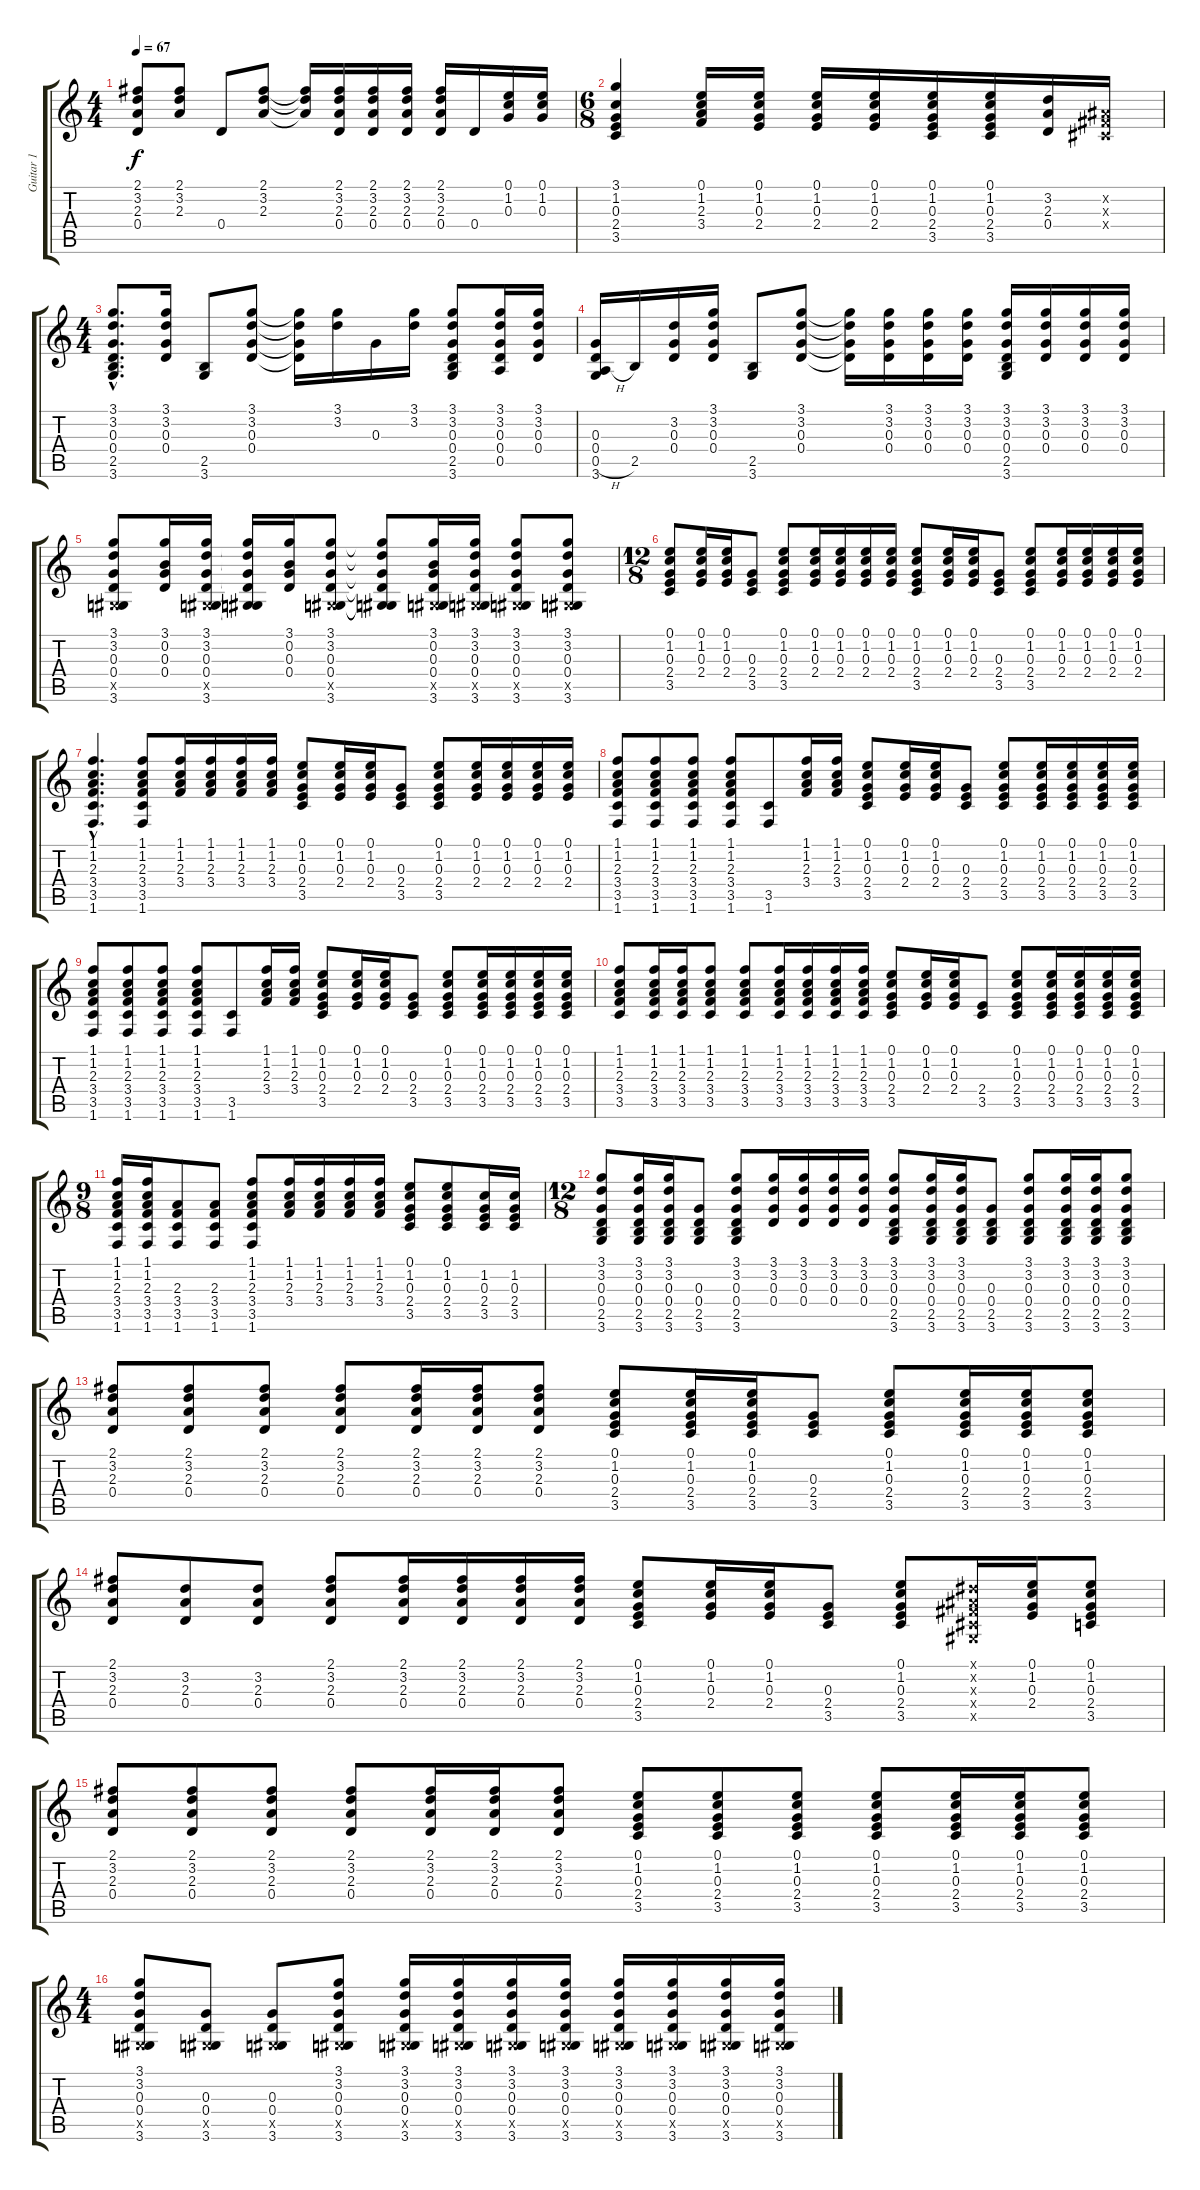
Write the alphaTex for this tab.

\track ("Guitar 1" "Guitar 1") {instrument acousticguitarsteel}
\staff {score tabs}
\tuning (E4 B3 G3 D3 A2 E2) {hide}
\ts (4 4)
\tempo 67
\clef g2
\ks c
(2.1 3.2 2.3 0.4).8{dy f} (2.1 3.2 2.3).8 0.4.8 (2.1 3.2 2.3).8 (2.1{t} 3.2{t} 2.3{t}).16 (2.1 3.2 2.3 0.4).16 (2.1 3.2 2.3 0.4).16 (2.1 3.2 2.3 0.4).16 (2.1 3.2 2.3 0.4).16 0.4.16 (0.1 1.2 0.3).16 (0.1 1.2 0.3).16 |
\ts (6 8)
(3.1 1.2 0.3 2.4 3.5).4 (0.1 1.2 2.3 3.4).16 (0.1 1.2 0.3 2.4).16 (0.1 1.2 0.3 2.4).16 (0.1 1.2 0.3 2.4).16 (0.1 1.2 0.3 2.4 3.5).16 (0.1 1.2 0.3 2.4 3.5).16 (3.2 2.3 0.4).16 (-1.2{x} -1.3{x} -1.4{x}).16 |
\ts (4 4)
(3.1{hac} 3.2{hac} 0.3{hac} 0.4{hac} 2.5{hac} 3.6{hac}).8{d} (3.1 3.2 0.3 0.4).16 (2.5 3.6).8 (3.1 3.2 0.3 0.4).8 (3.1{t} 3.2{t} 0.3{t} 0.4{t}).16 (3.1 3.2).16 0.3.16 (3.1 3.2).16 (3.1 3.2 0.3 0.4 2.5 3.6).8 (3.1 3.2 0.3 0.4 0.5).16 (3.1 3.2 0.3 0.4).16 |
(0.3 0.4 0.5{h} 3.6).16 2.5.16 (3.2 0.3 0.4).16 (3.1 3.2 0.3 0.4).16 (2.5 3.6).8 (3.1 3.2 0.3 0.4).8 (3.1{t} 3.2{t} 0.3{t} 0.4{t}).16 (3.1 3.2 0.3 0.4).16 (3.1 3.2 0.3 0.4).16 (3.1 3.2 0.3 0.4).16 (3.1 3.2 0.3 0.4 2.5 3.6).16 (3.1 3.2 0.3 0.4).16 (3.1 3.2 0.3 0.4).16 (3.1 3.2 0.3 0.4).16 |
(3.1 3.2 0.3 0.4 -1.5{x} 3.6).8 (3.1 0.2 0.3 0.4).16 (3.1 3.2 0.3 0.4 -1.5{x} 3.6).16 (3.1{t} 3.2{t} 0.3{t} 0.4{t} -1.5{t} 3.6{t}).16 (3.1 0.2 0.3 0.4).16 (3.1 3.2 0.3 0.4 -1.5{x} 3.6).8 (3.1{t} 3.2{t} 0.3{t} 0.4{t} -1.5{t} 3.6{t}).8 (3.1 0.2 0.3 0.4 -1.5{x} 3.6).16 (3.1 3.2 0.3 0.4 -1.5{x} 3.6).16 (3.1 3.2 0.3 0.4 -1.5{x} 3.6).8 (3.1 3.2 0.3 0.4 -1.5{x} 3.6).8 |
\ts (12 8)
(0.1 1.2 0.3 2.4 3.5).8 (0.1 1.2 0.3 2.4).16 (0.1 1.2 0.3 2.4).16 (0.3 2.4 3.5).8 (0.1 1.2 0.3 2.4 3.5).8 (0.1 1.2 0.3 2.4).16 (0.1 1.2 0.3 2.4).16 (0.1 1.2 0.3 2.4).16 (0.1 1.2 0.3 2.4).16 (0.1 1.2 0.3 2.4 3.5).8 (0.1 1.2 0.3 2.4).16 (0.1 1.2 0.3 2.4).16 (0.3 2.4 3.5).8 (0.1 1.2 0.3 2.4 3.5).8 (0.1 1.2 0.3 2.4).16 (0.1 1.2 0.3 2.4).16 (0.1 1.2 0.3 2.4).16 (0.1 1.2 0.3 2.4).16 |
(1.1{hac} 1.2{hac} 2.3{hac} 3.4{hac} 3.5{hac} 1.6{hac}).4{d} (1.1 1.2 2.3 3.4 3.5 1.6).8 (1.1 1.2 2.3 3.4).16 (1.1 1.2 2.3 3.4).16 (1.1 1.2 2.3 3.4).16 (1.1 1.2 2.3 3.4).16 (0.1 1.2 0.3 2.4 3.5).8 (0.1 1.2 0.3 2.4).16 (0.1 1.2 0.3 2.4).16 (0.3 2.4 3.5).8 (0.1 1.2 0.3 2.4 3.5).8 (0.1 1.2 0.3 2.4).16 (0.1 1.2 0.3 2.4).16 (0.1 1.2 0.3 2.4).16 (0.1 1.2 0.3 2.4).16 |
(1.1 1.2 2.3 3.4 3.5 1.6).8 (1.1 1.2 2.3 3.4 3.5 1.6).8 (1.1 1.2 2.3 3.4 3.5 1.6).8 (1.1 1.2 2.3 3.4 3.5 1.6).8 (3.5 1.6).8 (1.1 1.2 2.3 3.4).16 (1.1 1.2 2.3 3.4).16 (0.1 1.2 0.3 2.4 3.5).8 (0.1 1.2 0.3 2.4).16 (0.1 1.2 0.3 2.4).16 (0.3 2.4 3.5).8 (0.1 1.2 0.3 2.4 3.5).8 (0.1 1.2 0.3 2.4 3.5).16 (0.1 1.2 0.3 2.4 3.5).16 (0.1 1.2 0.3 2.4 3.5).16 (0.1 1.2 0.3 2.4 3.5).16 |
(1.1 1.2 2.3 3.4 3.5 1.6).8 (1.1 1.2 2.3 3.4 3.5 1.6).8 (1.1 1.2 2.3 3.4 3.5 1.6).8 (1.1 1.2 2.3 3.4 3.5 1.6).8 (3.5 1.6).8 (1.1 1.2 2.3 3.4).16 (1.1 1.2 2.3 3.4).16 (0.1 1.2 0.3 2.4 3.5).8 (0.1 1.2 0.3 2.4).16 (0.1 1.2 0.3 2.4).16 (0.3 2.4 3.5).8 (0.1 1.2 0.3 2.4 3.5).8 (0.1 1.2 0.3 2.4 3.5).16 (0.1 1.2 0.3 2.4 3.5).16 (0.1 1.2 0.3 2.4 3.5).16 (0.1 1.2 0.3 2.4 3.5).16 |
(1.1 1.2 2.3 3.4 3.5).8 (1.1 1.2 2.3 3.4 3.5).16 (1.1 1.2 2.3 3.4 3.5).16 (1.1 1.2 2.3 3.4 3.5).8 (1.1 1.2 2.3 3.4 3.5).8 (1.1 1.2 2.3 3.4 3.5).16 (1.1 1.2 2.3 3.4 3.5).16 (1.1 1.2 2.3 3.4 3.5).16 (1.1 1.2 2.3 3.4 3.5).16 (0.1 1.2 0.3 2.4 3.5).8 (0.1 1.2 0.3 2.4).16 (0.1 1.2 0.3 2.4).16 (2.4 3.5).8 (0.1 1.2 0.3 2.4 3.5).8 (0.1 1.2 0.3 2.4 3.5).16 (0.1 1.2 0.3 2.4 3.5).16 (0.1 1.2 0.3 2.4 3.5).16 (0.1 1.2 0.3 2.4 3.5).16 |
\ts (9 8)
(1.1 1.2 2.3 3.4 3.5 1.6).16 (1.1 1.2 2.3 3.4 3.5 1.6).16 (2.3 3.4 3.5 1.6).8 (2.3 3.4 3.5 1.6).8 (1.1 1.2 2.3 3.4 3.5 1.6).8 (1.1 1.2 2.3 3.4).16 (1.1 1.2 2.3 3.4).16 (1.1 1.2 2.3 3.4).16 (1.1 1.2 2.3 3.4).16 (0.1 1.2 0.3 2.4 3.5).8 (0.1 1.2 0.3 2.4 3.5).8 (1.2 0.3 2.4 3.5).16 (1.2 0.3 2.4 3.5).16 |
\ts (12 8)
(3.1 3.2 0.3 0.4 2.5 3.6).8 (3.1 3.2 0.3 0.4 2.5 3.6).16 (3.1 3.2 0.3 0.4 2.5 3.6).16 (0.3 0.4 2.5 3.6).8 (3.1 3.2 0.3 0.4 2.5 3.6).8 (3.1 3.2 0.3 0.4).16 (3.1 3.2 0.3 0.4).16 (3.1 3.2 0.3 0.4).16 (3.1 3.2 0.3 0.4).16 (3.1 3.2 0.3 0.4 2.5 3.6).8 (3.1 3.2 0.3 0.4 2.5 3.6).16 (3.1 3.2 0.3 0.4 2.5 3.6).16 (0.3 0.4 2.5 3.6).8 (3.1 3.2 0.3 0.4 2.5 3.6).8 (3.1 3.2 0.3 0.4 2.5 3.6).16 (3.1 3.2 0.3 0.4 2.5 3.6).16 (3.1 3.2 0.3 0.4 2.5 3.6).8 |
(2.1 3.2 2.3 0.4).8 (2.1 3.2 2.3 0.4).8 (2.1 3.2 2.3 0.4).8 (2.1 3.2 2.3 0.4).8 (2.1 3.2 2.3 0.4).16 (2.1 3.2 2.3 0.4).16 (2.1 3.2 2.3 0.4).8 (0.1 1.2 0.3 2.4 3.5).8 (0.1 1.2 0.3 2.4 3.5).16 (0.1 1.2 0.3 2.4 3.5).16 (0.3 2.4 3.5).8 (0.1 1.2 0.3 2.4 3.5).8 (0.1 1.2 0.3 2.4 3.5).16 (0.1 1.2 0.3 2.4 3.5).16 (0.1 1.2 0.3 2.4 3.5).8 |
(2.1 3.2 2.3 0.4).8 (3.2 2.3 0.4).8 (3.2 2.3 0.4).8 (2.1 3.2 2.3 0.4).8 (2.1 3.2 2.3 0.4).16 (2.1 3.2 2.3 0.4).16 (2.1 3.2 2.3 0.4).16 (2.1 3.2 2.3 0.4).16 (0.1 1.2 0.3 2.4 3.5).8 (0.1 1.2 0.3 2.4).16 (0.1 1.2 0.3 2.4).16 (0.3 2.4 3.5).8 (0.1 1.2 0.3 2.4 3.5).8 (-1.1{x} -1.2{x} -1.3{x} -1.4{x} -1.5{x}).16 (0.1 1.2 0.3 2.4).16 (0.1 1.2 0.3 2.4 3.5).8 |
(2.1 3.2 2.3 0.4).8 (2.1 3.2 2.3 0.4).8 (2.1 3.2 2.3 0.4).8 (2.1 3.2 2.3 0.4).8 (2.1 3.2 2.3 0.4).16 (2.1 3.2 2.3 0.4).16 (2.1 3.2 2.3 0.4).8 (0.1 1.2 0.3 2.4 3.5).8 (0.1 1.2 0.3 2.4 3.5).8 (0.1 1.2 0.3 2.4 3.5).8 (0.1 1.2 0.3 2.4 3.5).8 (0.1 1.2 0.3 2.4 3.5).16 (0.1 1.2 0.3 2.4 3.5).16 (0.1 1.2 0.3 2.4 3.5).8 |
\ts (4 4)
(3.1 3.2 0.3 0.4 -1.5{x} 3.6).8 (0.3 0.4 -1.5{x} 3.6).8 (0.3 0.4 -1.5{x} 3.6).8 (3.1 3.2 0.3 0.4 -1.5{x} 3.6).8 (3.1 3.2 0.3 0.4 -1.5{x} 3.6).16 (3.1 3.2 0.3 0.4 -1.5{x} 3.6).16 (3.1 3.2 0.3 0.4 -1.5{x} 3.6).16 (3.1 3.2 0.3 0.4 -1.5{x} 3.6).16 (3.1 3.2 0.3 0.4 -1.5{x} 3.6).16 (3.1 3.2 0.3 0.4 -1.5{x} 3.6).16 (3.1 3.2 0.3 0.4 -1.5{x} 3.6).16 (3.1 3.2 0.3 0.4 -1.5{x} 3.6).16
